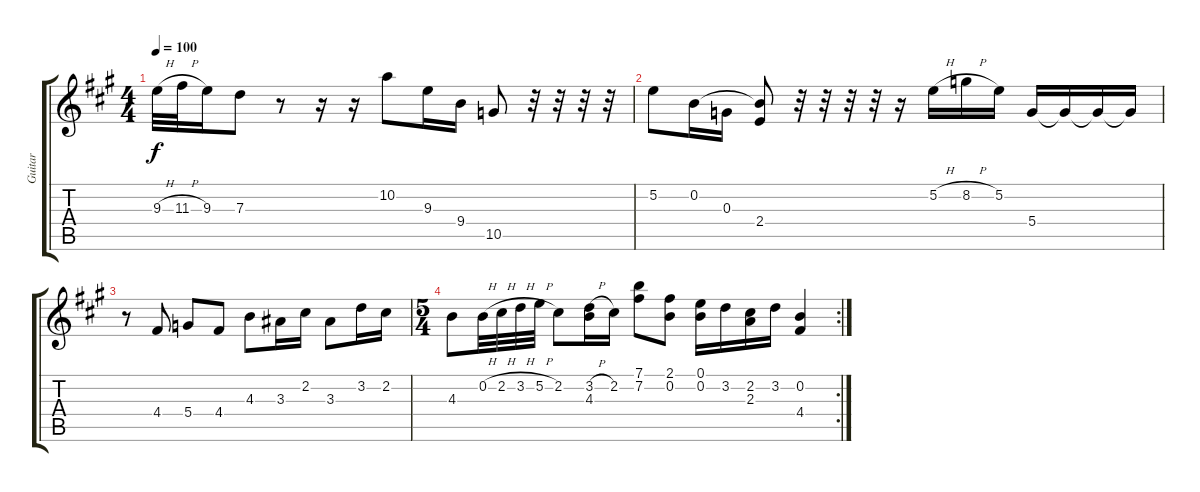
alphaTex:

\track ("Guitar" "Guitar") {instrument distortionguitar}
\staff {score tabs}
\tuning (E4 B3 G3 D3 A2 E2) {hide}
\ts (4 4)
\tempo 100
\clef g2
\ks a
9.3{h}.32{dy f} 11.3{h}.32 9.3.16 7.3.8 r.8 r.16 r.16 10.2.8 9.3.16 9.4.16 10.5.8 r.32 r.32 r.32 r.32 |
5.2.8 0.2.16 0.3.16 (0.2{t} 2.4).8 r.32 r.32 r.32 r.32 r.16 5.2{h}.16 8.2{h}.16 5.2.16 5.4.16 5.4{t}.16 5.4{t}.16 5.4{t}.16 |
r.8 4.4.8 5.4.8 4.4.8 4.3.8 3.3.16 2.2.16 3.3.8 3.2.16 2.2.16 |
\rc 2
\ts (5 4)
4.3.8 0.2{h}.32 2.2{h}.32 3.2{h}.32 5.2{h}.32 2.2.8 (3.2{h} 4.3).16 2.2.16 (7.1 7.2).8 (2.1 0.2).8 (0.1 0.2).16 3.2.16 (2.2 2.3).16 3.2.16 (0.2 4.4).4
